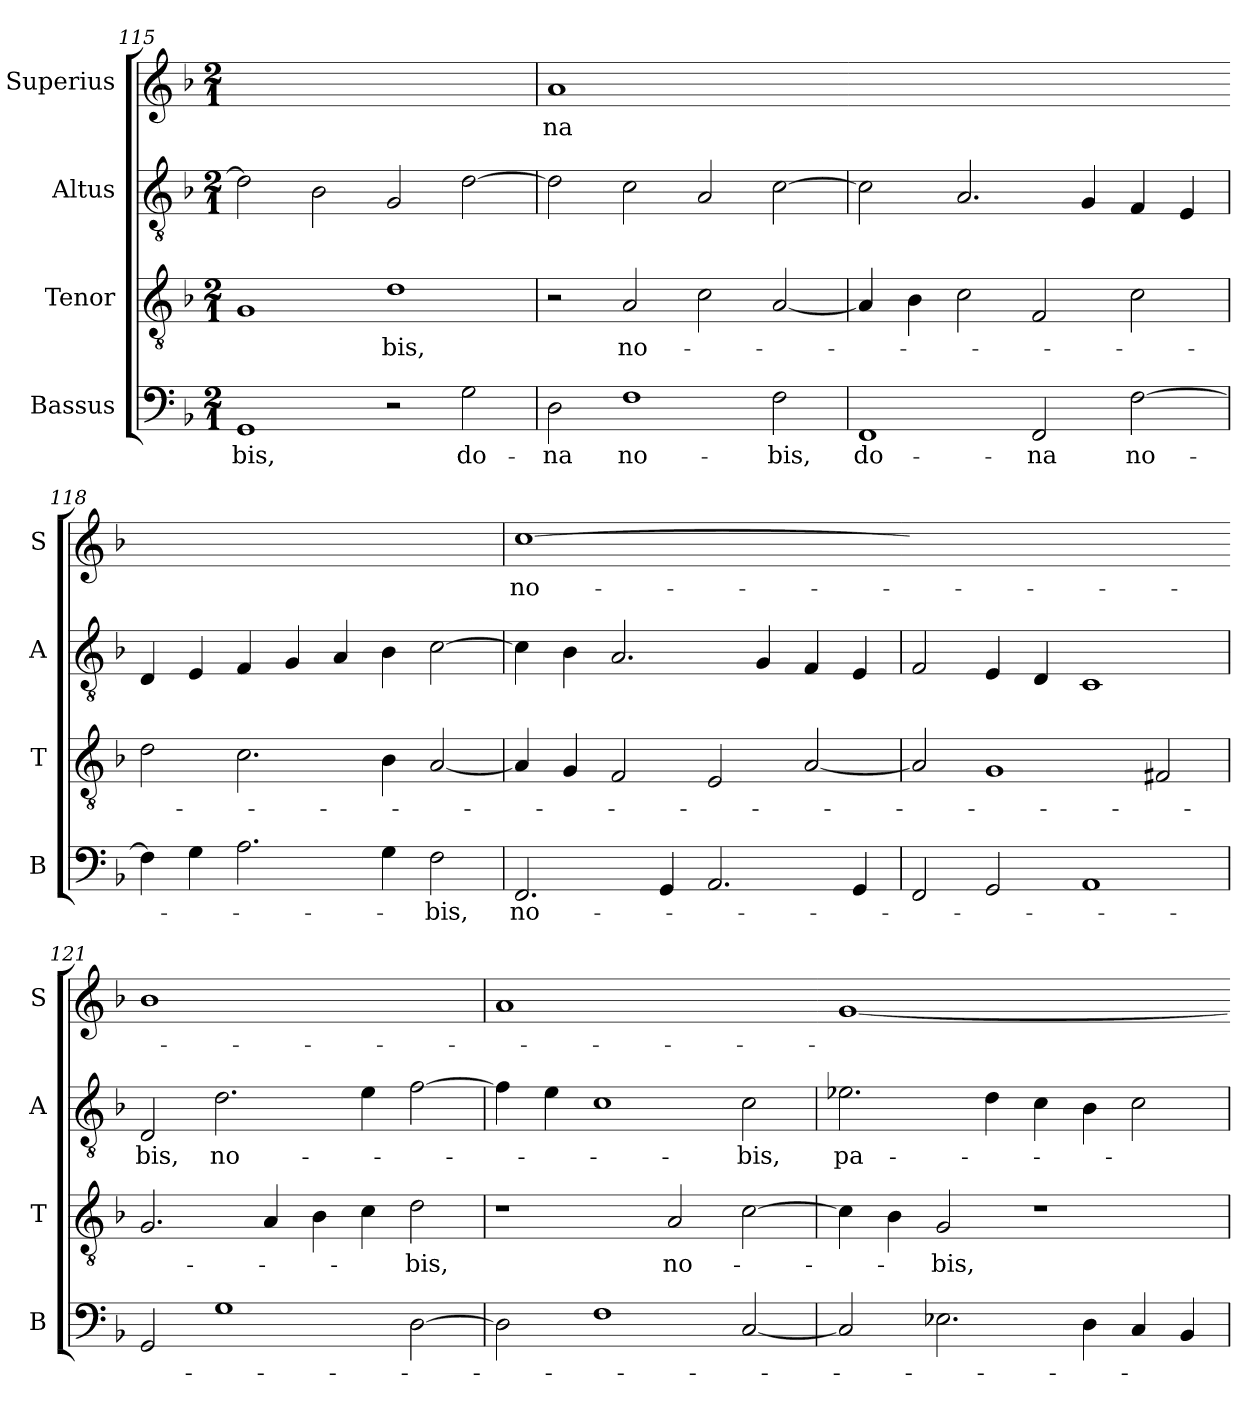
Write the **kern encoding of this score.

**kern	**text	**kern	**text	**kern	**text	**kern	**text
*part4	*part4	*part3	*part3	*part2	*part2	*part1	*part1
*staff4	*staff4	*staff3	*staff3	*staff2	*staff2	*staff1	*staff1
*I"Bassus	*	*I"Tenor	*	*I"Altus	*	*I"Superius	*
*I'B	*	*I'T	*	*I'A	*	*I'S	*
*clefF4	*	*clefGv2	*	*clefGv2	*	*clefG2	*
*k[b-]	*	*k[b-]	*	*k[b-]	*	*k[b-]	*
*M2/1	*	*M2/1	*	*M2/1	*	*M2/1	*
=115	=115	=115	=115	=115	=115	=115	=115
!	!	!	!	!	!	!LO:N:vis=1	!
1GG	-bis,	1G	.	2d\]	.	0b-yy]	.
.	.	.	.	2B-\	.	.	.
2r	.	1d	-bis,	2G/	.	.	.
2G\	do-	.	.	[2d\	.	.	.
=116	=116	=116	=116	=116	=116	=116	=116
!	!	!	!	!	!	!LO:N:vis=1	!
2D\	-na	2r	.	2d\]	.	[y0a	-na
1F	no-	2A/	no-	2c\	.	.	.
.	.	2c\	.	2A/	.	.	.
2F\	-bis,	[2A/	.	[2c\	.	.	.
=117	=117-	=117	=117-	=117	=117-	=117-	=117-
!	!	!	!	!	!	!LO:N:vis=1	!
1FF	do-	4A/]	.	2c\]	.	0ayy_	.
.	.	4B-\	.	.	.	.	.
.	.	2c\	.	2.A/	.	.	.
2FF/	-na	2F/	.	.	.	.	.
.	.	.	.	4G/	.	.	.
[2F\	no-	2c\	.	4F/	.	.	.
.	.	.	.	4E/	.	.	.
=118	=118-	=118	=118-	=118	=118-	=118-	=118-
!	!	!	!	!	!	!LO:N:vis=1	!
4F\]	.	2d\	.	4D/	.	0ayy]	.
4G\	.	.	.	4E/	.	.	.
2.A\	.	2.c\	.	4F/	.	.	.
.	.	.	.	4G/	.	.	.
.	.	.	.	4A/	.	.	.
4G\	.	4B-\	.	4B-\	.	.	.
2F\	-bis,	[2A/	.	[2c\	.	.	.
=119	=119	=119	=119	=119	=119	=119	=119
!	!	!	!	!	!	!LO:N:vis=1	!
2.FF/	no-	4A/]	.	4c\]	.	[0cc	no-
.	.	4G/	.	4B-\	.	.	.
.	.	2F/	.	2.A/	.	.	.
4GG/	.	.	.	.	.	.	.
2.AA/	.	2E/	.	.	.	.	.
.	.	.	.	4G/	.	.	.
.	.	[2A/	.	4F/	.	.	.
4GG/	.	.	.	4E/	.	.	.
=120	=120-	=120	=120-	=120	=120-	=120-	=120-
!	!	!	!	!	!	!LO:N:vis=1	!
2FF/	.	2A/]	.	2F/	.	0ccyy]	.
2GG/	.	1G	.	4E/	.	.	.
.	.	.	.	4D/	.	.	.
1AA	.	.	.	1C	.	.	.
.	.	2F#X/	.	.	.	.	.
=121	=121-	=121	=121-	=121	=121-	=121-	=121-
!	!	!	!	!	!	!LO:N:vis=1	!
2GG/	.	2.G/	.	2D/	-bis,	0b-	.
1G	.	.	.	2.d\	no-	.	.
.	.	4A/	.	.	.	.	.
.	.	4B-\	.	.	.	.	.
.	.	4c\	.	4e\	.	.	.
[2D\	.	2d\	-bis,	[2f\	.	.	.
=122	=122	=122	=122	=122	=122	=122	=122
!	!	!	!	!	!	!LO:N:vis=1	!
2D\]	.	1r	.	4f\]	.	0a	.
.	.	.	.	4e\	.	.	.
1F	.	.	.	1c	.	.	.
.	.	2A/	no-	.	.	.	.
[2C/	.	[2c\	.	2c\	-bis,	.	.
=123	=123-	=123	=123-	=123	=123-	=123-	=123-
!	!	!	!	!	!	!LO:N:vis=1	!
2C/]	.	4c\]	.	2.e-X\	pa-	[0g	.
.	.	4B-\	.	.	.	.	.
2.E-X\	.	2G/	-bis,	.	.	.	.
.	.	.	.	4d\	.	.	.
.	.	1r	.	4c\	.	.	.
4D\	.	.	.	4B-\	.	.	.
4C/	.	.	.	2c\	.	.	.
4BB-/	.	.	.	.	.	.	.
=	=-	=	=-	=	=-	=-	=-
*-	*-	*-	*-	*-	*-	*-	*-
